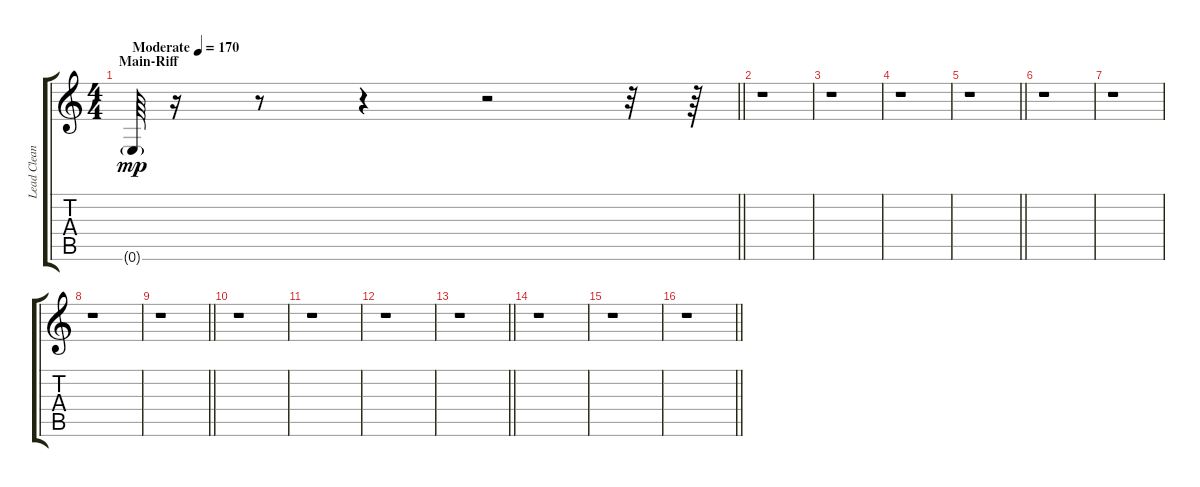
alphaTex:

\track ("Lead Clean" "Lead Clean") {instrument electricguitarclean}
\staff {score tabs}
\tuning (E4 B3 G3 D3 A2 E2) {hide}
\ts (4 4)
\section ("" "Main-Riff")
\tempo (170 "Moderate")
\clef g2
\barLineRight lightlight
\ks c
0.6{g}.64{dy mp instrument electricguitarclean} r.16 r.8 r.4 r.2 r.32 r.64 |
r.1 |
r.1 |
r.1 |
\barLineRight lightlight
r.1 |
r.1 |
r.1 |
r.1 |
\barLineRight lightlight
r.1 |
r.1 |
r.1 |
r.1 |
\barLineRight lightlight
r.1 |
r.1 |
r.1 |
\barLineRight lightlight
r.1
